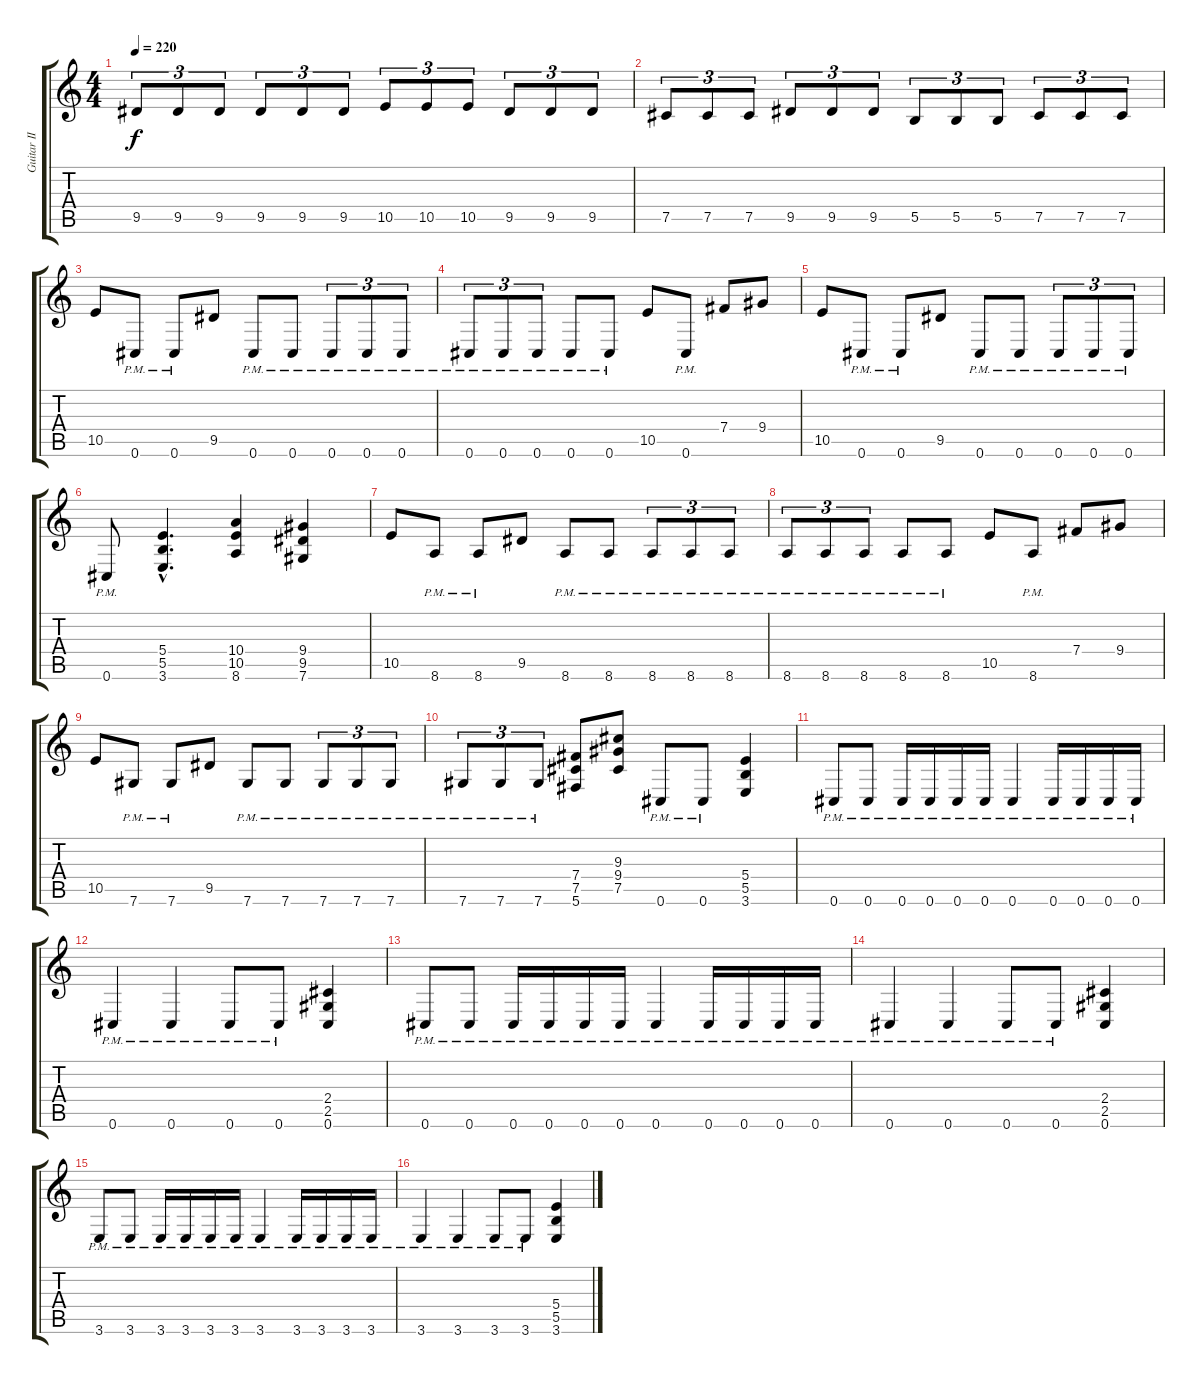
\track ("Guitar II" "Guitar II") {instrument distortionguitar}
\staff {score tabs}
\tuning (Db4 Ab3 E3 B2 Gb2 Db2) {hide}
\ts (4 4)
\tempo 220
\clef g2
\ks c
9.5.8{tu (3 2) dy f} 9.5.8{tu (3 2)} 9.5.8{tu (3 2)} 9.5.8{tu (3 2)} 9.5.8{tu (3 2)} 9.5.8{tu (3 2)} 10.5.8{tu (3 2)} 10.5.8{tu (3 2)} 10.5.8{tu (3 2)} 9.5.8{tu (3 2)} 9.5.8{tu (3 2)} 9.5.8{tu (3 2)} |
7.5.8{tu (3 2)} 7.5.8{tu (3 2)} 7.5.8{tu (3 2)} 9.5.8{tu (3 2)} 9.5.8{tu (3 2)} 9.5.8{tu (3 2)} 5.5.8{tu (3 2)} 5.5.8{tu (3 2)} 5.5.8{tu (3 2)} 7.5.8{tu (3 2)} 7.5.8{tu (3 2)} 7.5.8{tu (3 2)} |
10.5.8 0.6{pm}.8 0.6{pm}.8 9.5.8 0.6{pm}.8 0.6{pm}.8 0.6{pm}.8{tu (3 2)} 0.6{pm}.8{tu (3 2)} 0.6{pm}.8{tu (3 2)} |
0.6{pm}.8{tu (3 2)} 0.6{pm}.8{tu (3 2)} 0.6{pm}.8{tu (3 2)} 0.6{pm}.8 0.6{pm}.8 10.5.8 0.6{pm}.8 7.4.8 9.4.8 |
10.5.8 0.6{pm}.8 0.6{pm}.8 9.5.8 0.6{pm}.8 0.6{pm}.8 0.6{pm}.8{tu (3 2)} 0.6{pm}.8{tu (3 2)} 0.6{pm}.8{tu (3 2)} |
0.6{pm}.8 (5.4{hac} 5.5{hac} 3.6{hac}).4{d} (10.4 10.5 8.6).4 (9.4 9.5 7.6).4 |
10.5.8 8.6{pm}.8 8.6{pm}.8 9.5.8 8.6{pm}.8 8.6{pm}.8 8.6{pm}.8{tu (3 2)} 8.6{pm}.8{tu (3 2)} 8.6{pm}.8{tu (3 2)} |
8.6{pm}.8{tu (3 2)} 8.6{pm}.8{tu (3 2)} 8.6{pm}.8{tu (3 2)} 8.6{pm}.8 8.6{pm}.8 10.5.8 8.6{pm}.8 7.4.8 9.4.8 |
10.5.8 7.6{pm}.8 7.6{pm}.8 9.5.8 7.6{pm}.8 7.6{pm}.8 7.6{pm}.8{tu (3 2)} 7.6{pm}.8{tu (3 2)} 7.6{pm}.8{tu (3 2)} |
7.6{pm}.8{tu (3 2)} 7.6{pm}.8{tu (3 2)} 7.6{pm}.8{tu (3 2)} (7.4 7.5 5.6).8 (9.3 9.4 7.5).8 0.6{pm}.8 0.6{pm}.8 (5.4 5.5 3.6).4 |
0.6{pm}.8 0.6{pm}.8 0.6{pm}.16 0.6{pm}.16 0.6{pm}.16 0.6{pm}.16 0.6{pm}.4 0.6{pm}.16 0.6{pm}.16 0.6{pm}.16 0.6{pm}.16 |
0.6{pm}.4 0.6{pm}.4 0.6{pm}.8 0.6{pm}.8 (2.4 2.5 0.6).4 |
0.6{pm}.8 0.6{pm}.8 0.6{pm}.16 0.6{pm}.16 0.6{pm}.16 0.6{pm}.16 0.6{pm}.4 0.6{pm}.16 0.6{pm}.16 0.6{pm}.16 0.6{pm}.16 |
0.6{pm}.4 0.6{pm}.4 0.6{pm}.8 0.6{pm}.8 (2.4 2.5 0.6).4 |
3.6{pm}.8 3.6{pm}.8 3.6{pm}.16 3.6{pm}.16 3.6{pm}.16 3.6{pm}.16 3.6{pm}.4 3.6{pm}.16 3.6{pm}.16 3.6{pm}.16 3.6{pm}.16 |
3.6{pm}.4 3.6{pm}.4 3.6{pm}.8 3.6{pm}.8 (5.4 5.5 3.6).4
